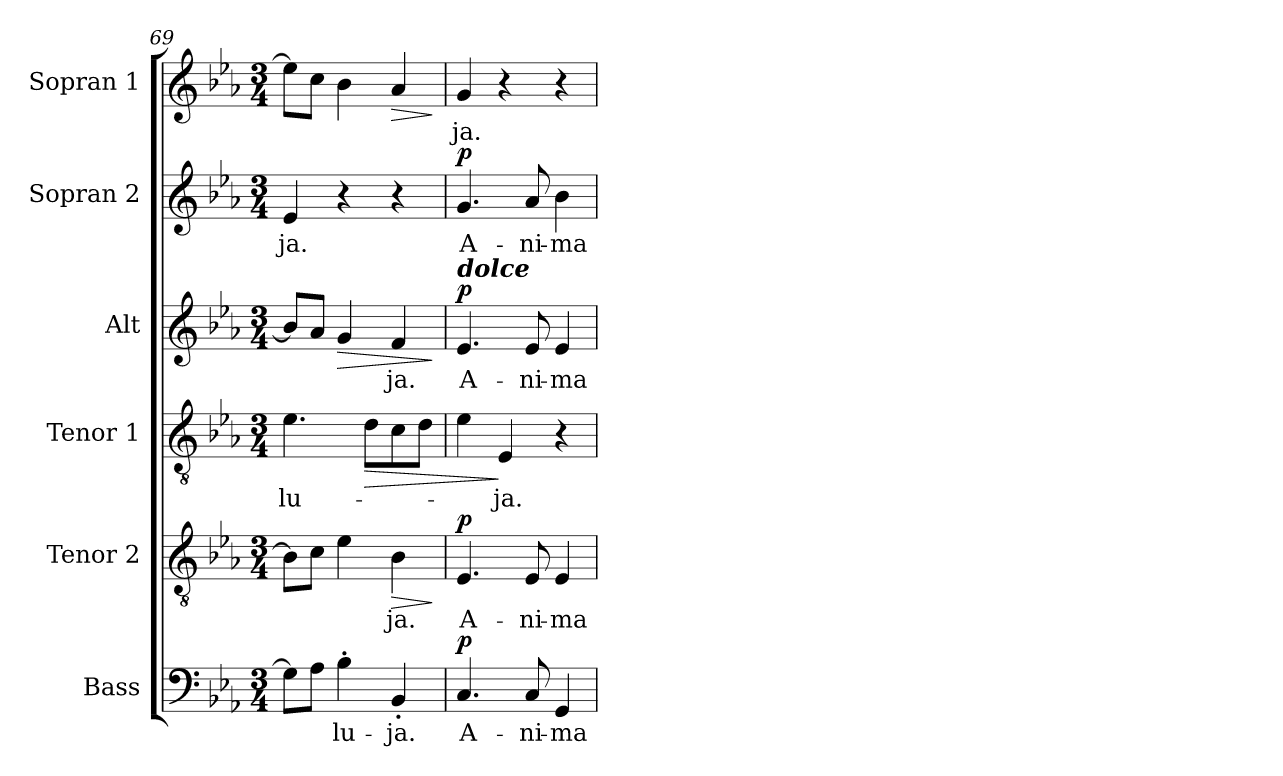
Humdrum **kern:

**kern	**text	**dynam	**kern	**text	**dynam	**kern	**text	**dynam	**kern	**text	**dynam	**kern	**text	**dynam	**kern	**text	**dynam
*part6	*part6	*part6	*part5	*part5	*part5	*part4	*part4	*part4	*part3	*part3	*part3	*part2	*part2	*part2	*part1	*part1	*part1
*staff6	*staff6	*staff6	*staff5	*staff5	*staff5	*staff4	*staff4	*staff4	*staff3	*staff3	*staff3	*staff2	*staff2	*staff2	*staff1	*staff1	*staff1
*I"Bass	*	*	*I"Tenor 2	*	*	*I"Tenor 1	*	*	*I"Alt	*	*	*I"Sopran 2	*	*	*I"Sopran 1	*	*
*I'B.	*	*	*I'T. 2	*	*	*I'T. 1	*	*	*I'A.	*	*	*I'S. 2	*	*	*I'S. 1	*	*
*clefF4	*	*	*clefGv2	*	*	*clefGv2	*	*	*clefG2	*	*	*clefG2	*	*	*clefG2	*	*
*k[b-e-a-]	*	*	*k[b-e-a-]	*	*	*k[b-e-a-]	*	*	*k[b-e-a-]	*	*	*k[b-e-a-]	*	*	*k[b-e-a-]	*	*
*E-:	*	*	*E-:	*	*	*E-:	*	*	*E-:	*	*	*E-:	*	*	*E-:	*	*
*M3/4	*	*	*M3/4	*	*	*M3/4	*	*	*M3/4	*	*	*M3/4	*	*	*M3/4	*	*
=69	=69	=69	=69	=69	=69	=69	=69	=69	=69	=69	=69	=69	=69	=69	=69	=69	=69
!	!	!	!	!	!	!	!LO:LY:b	!	!	!	!	!	!LO:LY:b	!	!	!	!
8G\L]	.	.	8B-\L]	.	.	4.e-\	-lu-	.	8b-/L]	.	.	4e-/	-ja.	.	8ee-\L]	.	.
8A-\J	.	.	8c\J	.	.	.	.	.	8a-/J	.	.	.	.	.	8cc\J	.	.
!	!LO:LY:b	!	!	!	!	!	!	!	!	!	!LO:HP:b	!	!	!	!	!	!
4B-'>\	-lu-	.	4e-\	.	.	.	.	.	4g/	.	>	4r	.	.	4b-\	.	.
!	!	!	!	!	!	!	!	!LO:HP:b	!	!	!	!	!	!	!	!	!
.	.	.	.	.	.	8d\L	.	>	.	.	.	.	.	.	.	.	.
!	!LO:LY:b	!	!	!LO:LY:b	!LO:HP:b	!	!	!	!	!LO:LY:b	!	!	!	!	!	!	!LO:HP:b
4BB-'</	-ja.	.	4B-\	-ja.	>	8c\	.	.	4f/	-ja.	.	4r	.	.	4a-/	.	>
.	.	.	.	.	.	8d\J	.	.	.	.	.	.	.	.	.	.	.
.	.	.	.	.	]	.	.	.	.	.	]	.	.	.	.	.	]
!!LO:LB:g=z
=70	=70	=70	=70	=70	=70	=70	=70	=70	=70	=70	=70	=70	=70	=70	=70	=70	=70
!	!	!	!	!	!	!	!	!	!LO:TX:a:Bi:t=dolce	!	!	!	!	!	!	!	!
!	!LO:LY:b	!LO:DY:a	!	!LO:LY:b	!LO:DY:a	!	!	!	!	!LO:LY:b	!LO:DY:a	!	!LO:LY:b	!LO:DY:a	!	!LO:LY:b	!
4.C/	A-	p	4.E-/	A-	p	4e-\	.	.	4.e-/	A-	p	4.g/	A-	p	4g/	-ja.	.
!	!	!	!	!	!	!	!LO:LY:b	!	!	!	!	!	!	!	!	!	!
.	.	.	.	.	.	4E-/	-ja.	]	.	.	.	.	.	.	4r	.	.
!	!LO:LY:b	!	!	!LO:LY:b	!	!	!	!	!	!LO:LY:b	!	!	!LO:LY:b	!	!	!	!
8C/	-ni-	.	8E-/	-ni-	.	.	.	.	8e-/	-ni-	.	8a-/	-ni-	.	.	.	.
!	!LO:LY:b	!	!	!LO:LY:b	!	!	!	!	!	!LO:LY:b	!	!	!LO:LY:b	!	!	!	!
4GG/	-ma	.	4E-/	-ma	.	4r	.	.	4e-/	-ma	.	4b-\	-ma	.	4r	.	.
=	=	=	=	=	=	=	=	=	=	=	=	=	=	=	=	=	=
*-	*-	*-	*-	*-	*-	*-	*-	*-	*-	*-	*-	*-	*-	*-	*-	*-	*-
